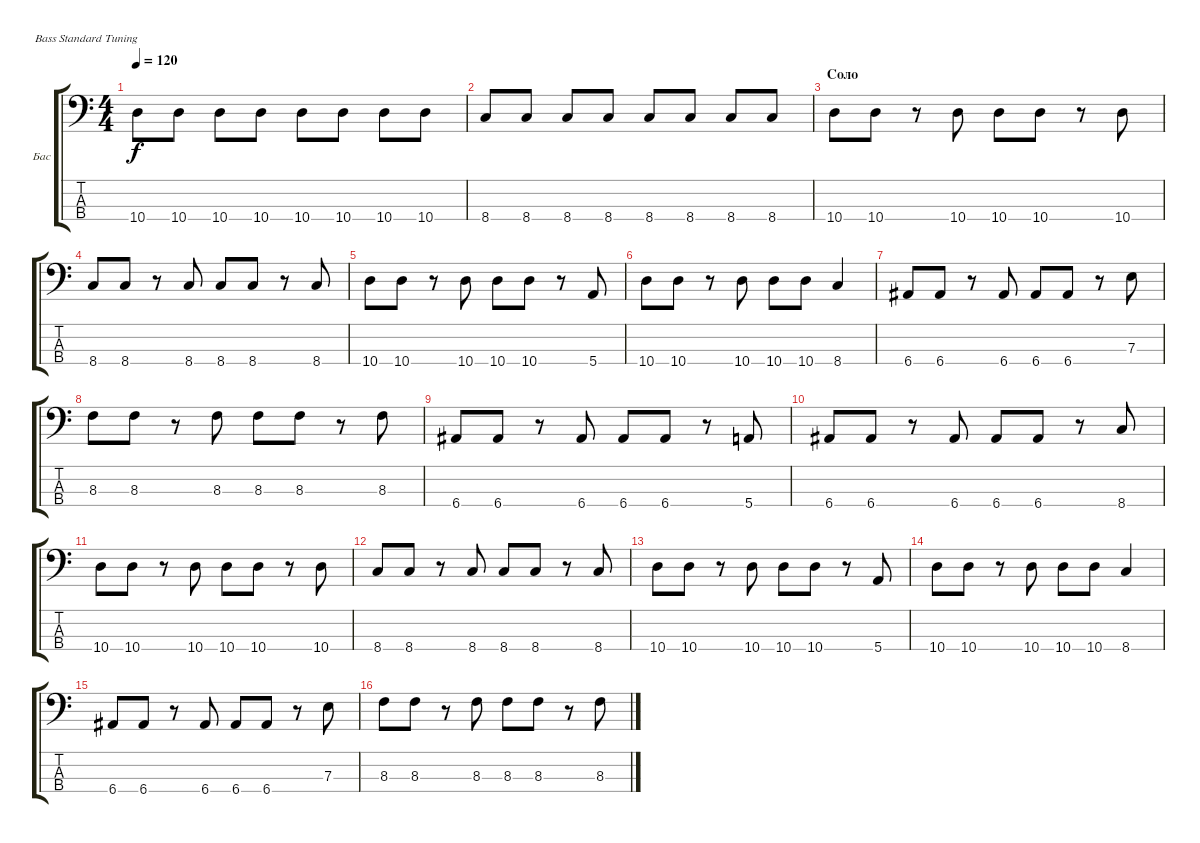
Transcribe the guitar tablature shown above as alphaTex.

\defaultSystemsLayout 4
\bracketExtendMode groupsimilarinstruments
\firstSystemTrackNameOrientation horizontal
\otherSystemsTrackNameOrientation horizontal
\track ("А.Андреев" "Бас") {instrument electricbassfinger}
\staff {score tabs}
\tuning (G2 D2 A1 E1)
\ts (4 4)
\tempo 120
\clef f4
\ks c
10.4.8{dy f} 10.4.8 10.4.8 10.4.8 10.4.8 10.4.8 10.4.8 10.4.8 |
8.4.8 8.4.8 8.4.8 8.4.8 8.4.8 8.4.8 8.4.8 8.4.8 |
\section ("" "Соло")
10.4.8 10.4.8 r.8 10.4.8 10.4.8 10.4.8 r.8 10.4.8 |
8.4.8 8.4.8 r.8 8.4.8 8.4.8 8.4.8 r.8 8.4.8 |
10.4.8 10.4.8 r.8 10.4.8 10.4.8 10.4.8 r.8 5.4.8 |
10.4.8 10.4.8 r.8 10.4.8 10.4.8 10.4.8 8.4.4 |
6.4.8 6.4.8 r.8 6.4.8 6.4.8 6.4.8 r.8 7.3.8 |
8.3.8 8.3.8 r.8 8.3.8 8.3.8 8.3.8 r.8 8.3.8 |
6.4.8 6.4.8 r.8 6.4.8 6.4.8 6.4.8 r.8 5.4.8 |
6.4.8 6.4.8 r.8 6.4.8 6.4.8 6.4.8 r.8 8.4.8 |
10.4.8 10.4.8 r.8 10.4.8 10.4.8 10.4.8 r.8 10.4.8 |
8.4.8 8.4.8 r.8 8.4.8 8.4.8 8.4.8 r.8 8.4.8 |
10.4.8 10.4.8 r.8 10.4.8 10.4.8 10.4.8 r.8 5.4.8 |
10.4.8 10.4.8 r.8 10.4.8 10.4.8 10.4.8 8.4.4 |
6.4.8 6.4.8 r.8 6.4.8 6.4.8 6.4.8 r.8 7.3.8 |
8.3.8 8.3.8 r.8 8.3.8 8.3.8 8.3.8 r.8 8.3.8
